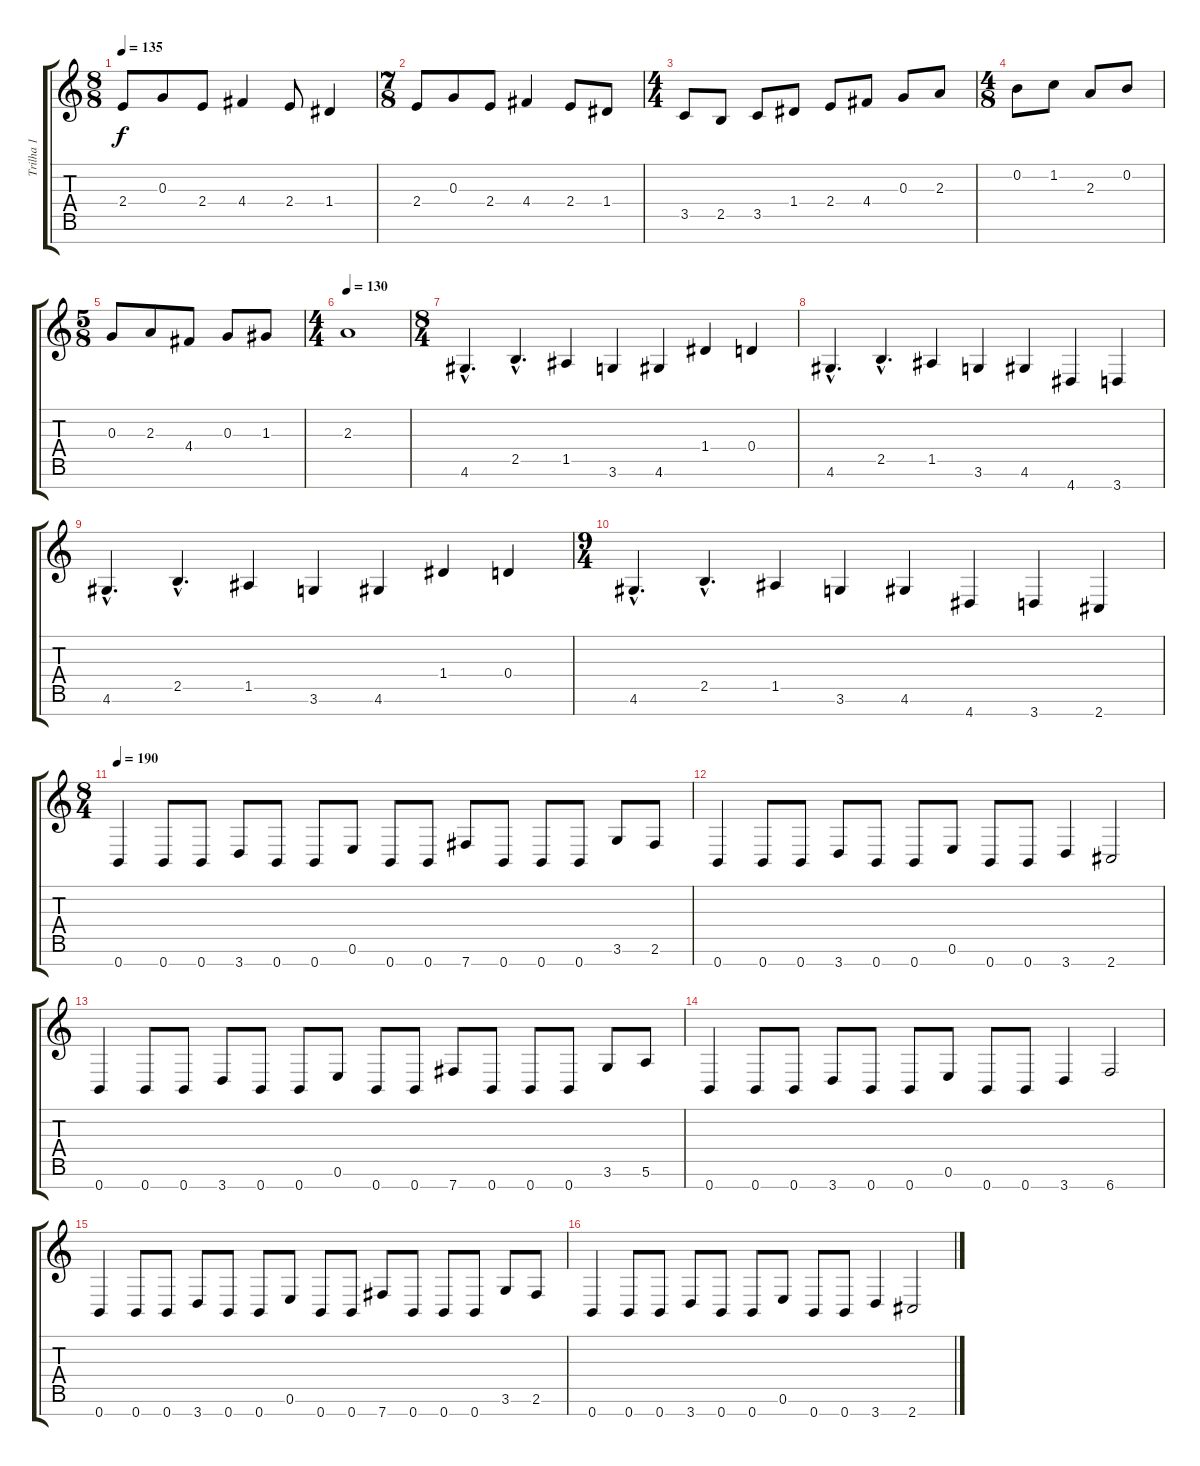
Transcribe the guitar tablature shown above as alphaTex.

\track ("Trilha 1" "Trilha 1") {instrument distortionguitar}
\staff {score tabs}
\tuning (E4 B3 G3 D3 A2 E2 B1) {hide}
\ts (8 8)
\tempo 135
\clef g2
\ks c
2.4.8{dy f} 0.3.8 2.4.8 4.4.4 2.4.8 1.4.4 |
\ts (7 8)
2.4.8 0.3.8 2.4.8 4.4.4 2.4.8 1.4.8 |
\ts (4 4)
3.5.8 2.5.8 3.5.8 1.4.8 2.4.8 4.4.8 0.3.8 2.3.8 |
\ts (4 8)
0.2.8 1.2.8 2.3.8 0.2.8 |
\ts (5 8)
0.3.8 2.3.8 4.4.8 0.3.8 1.3.8 |
\ts (4 4)
\tempo 130
2.3.1 |
\ts (8 4)
4.6{hac}.4{d} 2.5{hac}.4{d} 1.5.4 3.6.4 4.6.4 1.4.4 0.4.4 |
4.6{hac}.4{d} 2.5{hac}.4{d} 1.5.4 3.6.4 4.6.4 4.7.4 3.7.4 |
4.6{hac}.4{d} 2.5{hac}.4{d} 1.5.4 3.6.4 4.6.4 1.4.4 0.4.4 |
\ts (9 4)
4.6{hac}.4{d} 2.5{hac}.4{d} 1.5.4 3.6.4 4.6.4 4.7.4 3.7.4 2.7.4 |
\ts (8 4)
\tempo 190
0.7.4 0.7.8 0.7.8 3.7.8 0.7.8 0.7.8 0.6.8 0.7.8 0.7.8 7.7.8 0.7.8 0.7.8 0.7.8 3.6.8 2.6.8 |
0.7.4 0.7.8 0.7.8 3.7.8 0.7.8 0.7.8 0.6.8 0.7.8 0.7.8 3.7.4 2.7.2 |
0.7.4 0.7.8 0.7.8 3.7.8 0.7.8 0.7.8 0.6.8 0.7.8 0.7.8 7.7.8 0.7.8 0.7.8 0.7.8 3.6.8 5.6.8 |
0.7.4 0.7.8 0.7.8 3.7.8 0.7.8 0.7.8 0.6.8 0.7.8 0.7.8 3.7.4 6.7.2 |
0.7.4 0.7.8 0.7.8 3.7.8 0.7.8 0.7.8 0.6.8 0.7.8 0.7.8 7.7.8 0.7.8 0.7.8 0.7.8 3.6.8 2.6.8 |
0.7.4 0.7.8 0.7.8 3.7.8 0.7.8 0.7.8 0.6.8 0.7.8 0.7.8 3.7.4 2.7.2
